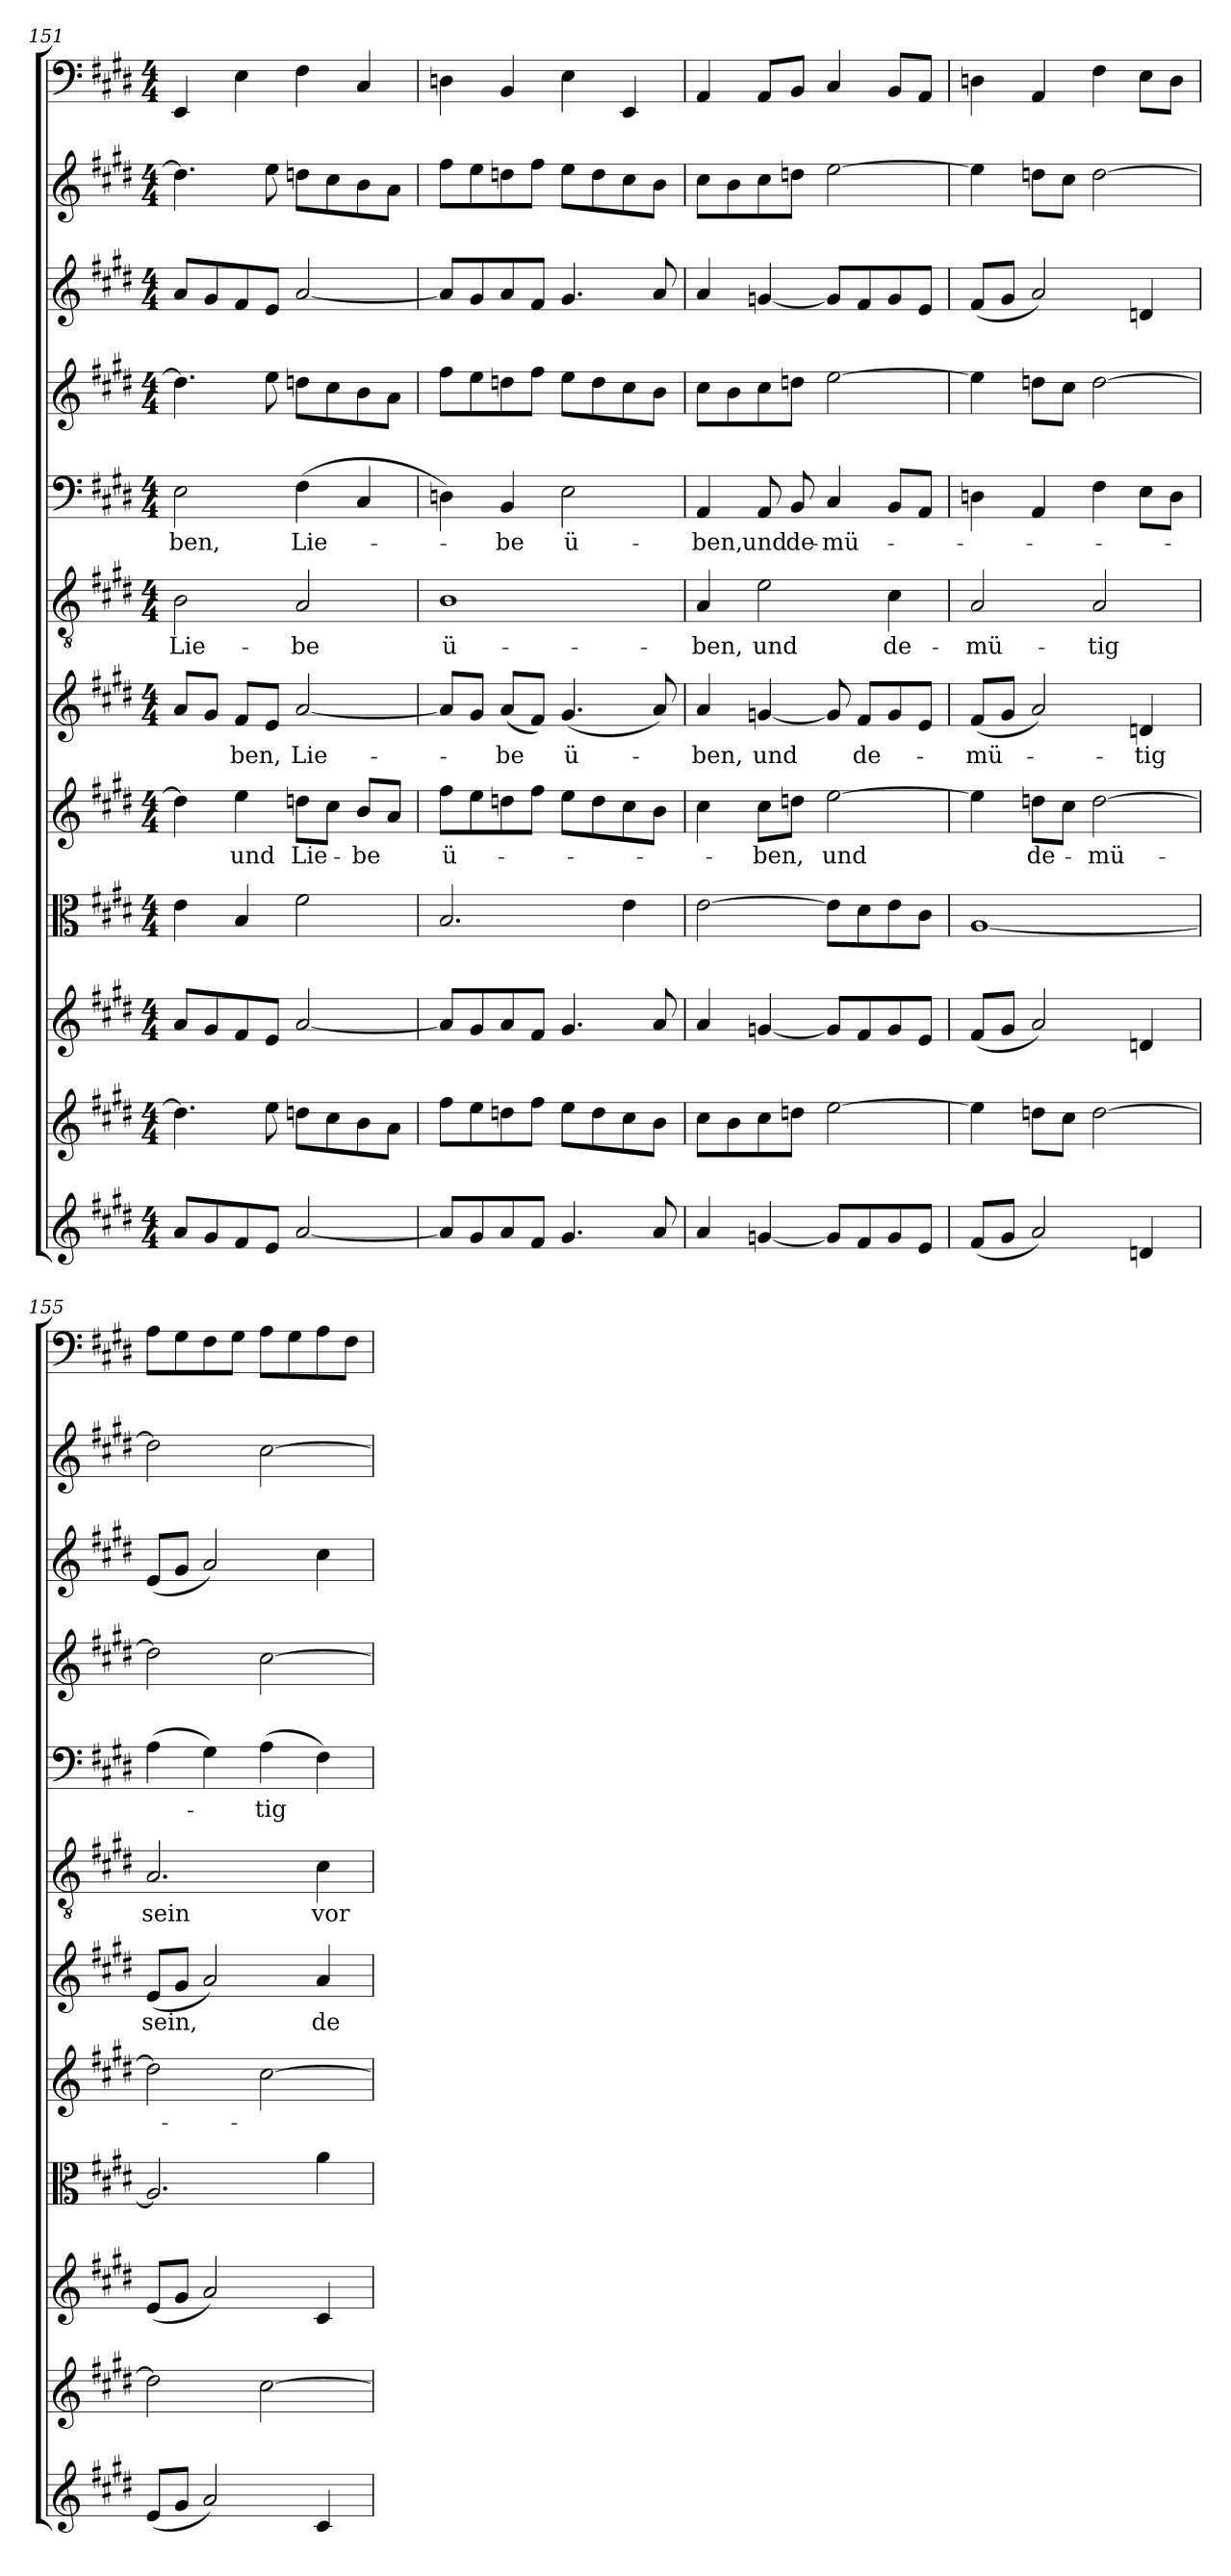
**kern	**kern	**kern	**kern	**kern	**text	**kern	**text	**kern	**text	**kern	**text	**kern	**kern	**kern	**kern
*part12	*part11	*part10	*part9	*part8	*part8	*part7	*part7	*part6	*part6	*part5	*part5	*part4	*part3	*part2	*part1
*staff12	*staff11	*staff10	*staff9	*staff8	*staff8	*staff7	*staff7	*staff6	*staff6	*staff5	*staff5	*staff4	*staff3	*staff2	*staff1
*clefG2	*clefG2	*clefG2	*clefC3	*clefG2	*	*clefG2	*	*clefGv2	*	*clefF4	*	*clefG2	*clefG2	*clefG2	*clefF4
*k[f#c#g#d#]	*k[f#c#g#d#]	*k[f#c#g#d#]	*k[f#c#g#d#]	*k[f#c#g#d#]	*	*k[f#c#g#d#]	*	*k[f#c#g#d#]	*	*k[f#c#g#d#]	*	*k[f#c#g#d#]	*k[f#c#g#d#]	*k[f#c#g#d#]	*k[f#c#g#d#]
*E:	*E:	*E:	*E:	*E:	*	*E:	*	*E:	*	*E:	*	*E:	*E:	*E:	*E:
*M4/4	*M4/4	*M4/4	*M4/4	*M4/4	*	*M4/4	*	*M4/4	*	*M4/4	*	*M4/4	*M4/4	*M4/4	*M4/4
=151	=151	=151	=151	=151	=151	=151	=151	=151	=151	=151	=151	=151	=151	=151	=151
8a/L	4.dd\]	8a/L	4e\	4dd\]	.	8a/L	.	2B\	Lie-	2E\	-ben,	4.dd\]	8a/L	4.dd\]	4EE/
8g#/	.	8g#/	.	.	.	8g#/J	.	.	.	.	.	.	8g#/	.	.
8f#/	.	8f#/	4B/	4ee\	und	8f#/L	-ben,	.	.	.	.	.	8f#/	.	4E\
8e/J	8ee\	8e/J	.	.	.	8e/J	.	.	.	.	.	8ee\	8e/J	8ee\	.
[2a/	8ddn\L	[2a/	2f#\	8ddn\L	Lie-	[2a/	Lie-	2A/	-be	(4F#\	Lie-	8ddn\L	[2a/	8ddn\L	4F#\
.	8cc#\	.	.	8cc#\J	.	.	.	.	.	.	.	8cc#\	.	8cc#\	.
.	8b\	.	.	8b/L	-be	.	.	.	.	4C#/	.	8b\	.	8b\	4C#/
.	8a\J	.	.	8a/J	.	.	.	.	.	.	.	8a\J	.	8a\J	.
=152	=152	=152	=152	=152	=152	=152	=152	=152	=152	=152	=152	=152	=152	=152	=152
8a/L]	8ff#\L	8a/L]	2.B/	8ff#\L	ü-	8a/L]	.	1B\	ü-	4Dn\)	.	8ff#\L	8a/L]	8ff#\L	4Dn\
8g#/	8ee\	8g#/	.	8ee\	.	8g#/J	.	.	.	.	.	8ee\	8g#/	8ee\	.
8a/	8ddn\	8a/	.	8ddn\	.	(8a/L	-be	.	.	4BB/	-be	8ddn\	8a/	8ddn\	4BB/
8f#/J	8ff#\J	8f#/J	.	8ff#\J	.	8f#/J)	.	.	.	.	.	8ff#\J	8f#/J	8ff#\J	.
4.g#/	8ee\L	4.g#/	.	8ee\L	.	(4.g#/	ü-	.	.	2E\	ü-	8ee\L	4.g#/	8ee\L	4E\
.	8dd\	.	.	8dd\	.	.	.	.	.	.	.	8dd\	.	8dd\	.
.	8cc#\	.	4e\	8cc#\	.	.	.	.	.	.	.	8cc#\	.	8cc#\	4EE/
8a/	8b\J	8a/	.	8b\J	.	8a/)	.	.	.	.	.	8b\J	8a/	8b\J	.
=153	=153	=153	=153	=153	=153	=153	=153	=153	=153	=153	=153	=153	=153	=153	=153
4a/	8cc#\L	4a/	[2e\	4cc#\	.	4a/	-ben,	4A/	-ben,	4AA/	-ben,	8cc#\L	4a/	8cc#\L	4AA/
.	8b\	.	.	.	.	.	.	.	.	.	.	8b\	.	8b\	.
[4gn/	8cc#\	[4gn/	.	8cc#\L	-ben,	[4gn/	und	2e\	und	8AA/	und	8cc#\	[4gn/	8cc#\	8AA/L
.	8ddn\J	.	.	8ddn\J	.	.	.	.	.	8BB/	de-	8ddn\J	.	8ddn\J	8BB/J
8g/L]	[2ee\	8g/L]	8e\L]	[2ee\	und	8g/]	.	.	.	4C#/	-mü-	[2ee\	8g/L]	[2ee\	4C#/
8f#/	.	8f#/	8d#\	.	.	8f#/L	de-	.	.	.	.	.	8f#/	.	.
8g/	.	8g/	8e\	.	.	8g/	.	4c#\	de-	8BB/L	.	.	8g/	.	8BB/L
8e/J	.	8e/J	8c#\J	.	.	8e/J	.	.	.	8AA/J	.	.	8e/J	.	8AA/J
=154	=154	=154	=154	=154	=154	=154	=154	=154	=154	=154	=154	=154	=154	=154	=154
(8f#/L	4ee\]	(8f#/L	[1A/	4ee\]	.	(8f#/L	-mü-	2A/	-mü-	4Dn\	.	4ee\]	(8f#/L	4ee\]	4Dn\
8g#/J	.	8g#/J	.	.	.	8g#/J	.	.	.	.	.	.	8g#/J	.	.
2a/)	8ddn\L	2a/)	.	8ddn\L	de-	2a/)	.	.	.	4AA/	.	8ddn\L	2a/)	8ddn\L	4AA/
.	8cc#\J	.	.	8cc#\J	.	.	.	.	.	.	.	8cc#\J	.	8cc#\J	.
.	[2dd\	.	.	[2dd\	-mü-	.	.	2A/	-tig	4F#\	.	[2dd\	.	[2dd\	4F#\
4dn/	.	4dn/	.	.	.	4dn/	-tig	.	.	8E\L	.	.	4dn/	.	8E\L
.	.	.	.	.	.	.	.	.	.	8D\J	.	.	.	.	8D\J
=155	=155	=155	=155	=155	=155	=155	=155	=155	=155	=155	=155	=155	=155	=155	=155
(8e/L	2dd\]	(8e/L	2.A/]	2dd\]	.	(8e/L	sein,	2.A/	sein	(4A\	.	2dd\]	(8e/L	2dd\]	8A\L
8g#/J	.	8g#/J	.	.	.	8g#/J	.	.	.	.	.	.	8g#/J	.	8G#\
2a/)	.	2a/)	.	.	.	2a/)	.	.	.	4G#\)	.	.	2a/)	.	8F#\
.	.	.	.	.	.	.	.	.	.	.	.	.	.	.	8G#\J
.	[2cc#\	.	.	[2cc#\	.	.	.	.	.	(4A\	-tig	[2cc#\	.	[2cc#\	8A\L
.	.	.	.	.	.	.	.	.	.	.	.	.	.	.	8G#\
4c#/	.	4c#/	4a\	.	.	4a/	de-	4c#\	vor	4F#\)	.	.	4cc#\	.	8A\
.	.	.	.	.	.	.	.	.	.	.	.	.	.	.	8F#\J
=	=	=	=	=	=	=	=	=	=	=	=	=	=	=	=
*-	*-	*-	*-	*-	*-	*-	*-	*-	*-	*-	*-	*-	*-	*-	*-
